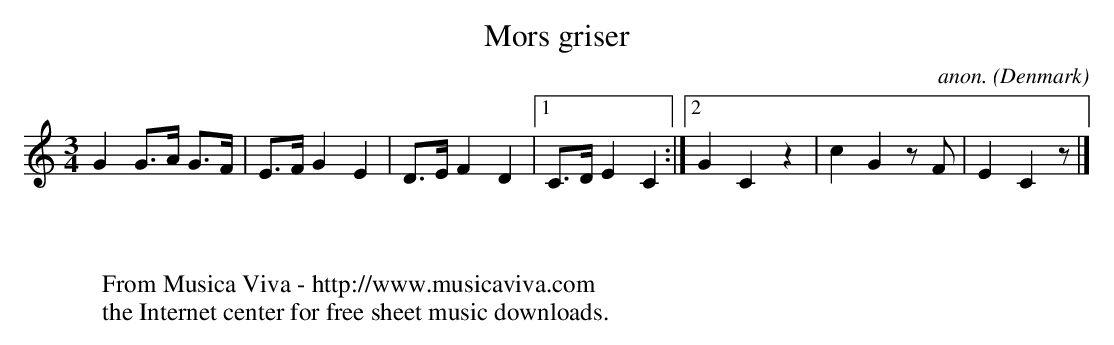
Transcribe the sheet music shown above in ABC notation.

X:1
T:Mors griser
C:anon.
O:Denmark
M:3/4
L:1/8
K:C
G2 G>A G>F|E>F G2 E2|D>E F2 D2|[1C>D E2 C2:|[2G2C2z2|c2G2 zF|E2C2z|]
W:
W:
W:  From Musica Viva - http://www.musicaviva.com
W:  the Internet center for free sheet music downloads.
